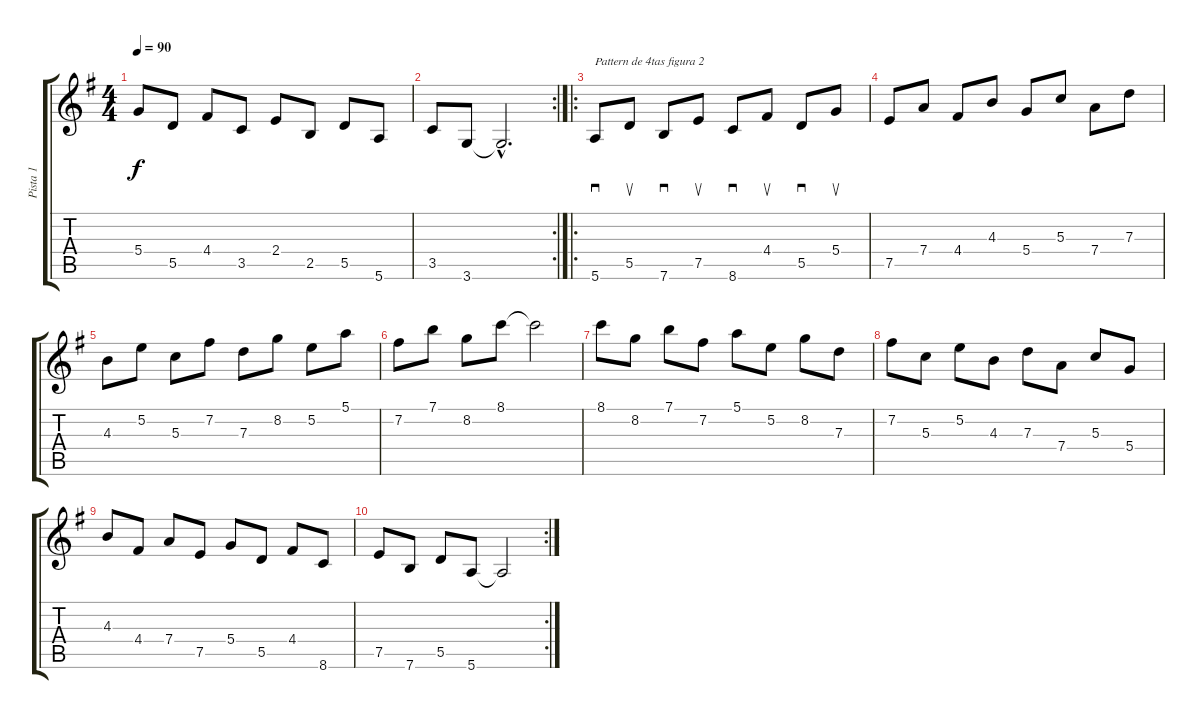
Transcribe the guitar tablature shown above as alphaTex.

\track ("Pista 1" "Pista 1") {instrument acousticguitarsteel}
\staff {score tabs}
\tuning (E4 B3 G3 D3 A2 E2) {hide}
\ts (4 4)
\tempo 90
\clef g2
\ks g
5.4.8{dy f} 5.5.8 4.4.8 3.5.8 2.4.8 2.5.8 5.5.8 5.6.8 |
\rc 2
3.5.8 3.6.8 3.6{hac t}.2{d} |
\ro
5.6.8{sd txt "Pattern de 4tas figura 2"} 5.5.8{su} 7.6.8{sd} 7.5.8{su} 8.6.8{sd} 4.4.8{su} 5.5.8{sd} 5.4.8{su} |
7.5.8 7.4.8 4.4.8 4.3.8 5.4.8 5.3.8 7.4.8 7.3.8 |
4.3.8 5.2.8 5.3.8 7.2.8 7.3.8 8.2.8 5.2.8 5.1.8 |
7.2.8 7.1.8 8.2.8 8.1.8 8.1{t}.2 |
8.1.8 8.2.8 7.1.8 7.2.8 5.1.8 5.2.8 8.2.8 7.3.8 |
7.2.8 5.3.8 5.2.8 4.3.8 7.3.8 7.4.8 5.3.8 5.4.8 |
4.3.8 4.4.8 7.4.8 7.5.8 5.4.8 5.5.8 4.4.8 8.6.8 |
\rc 2
7.5.8 7.6.8 5.5.8 5.6.8 5.6{t}.2
